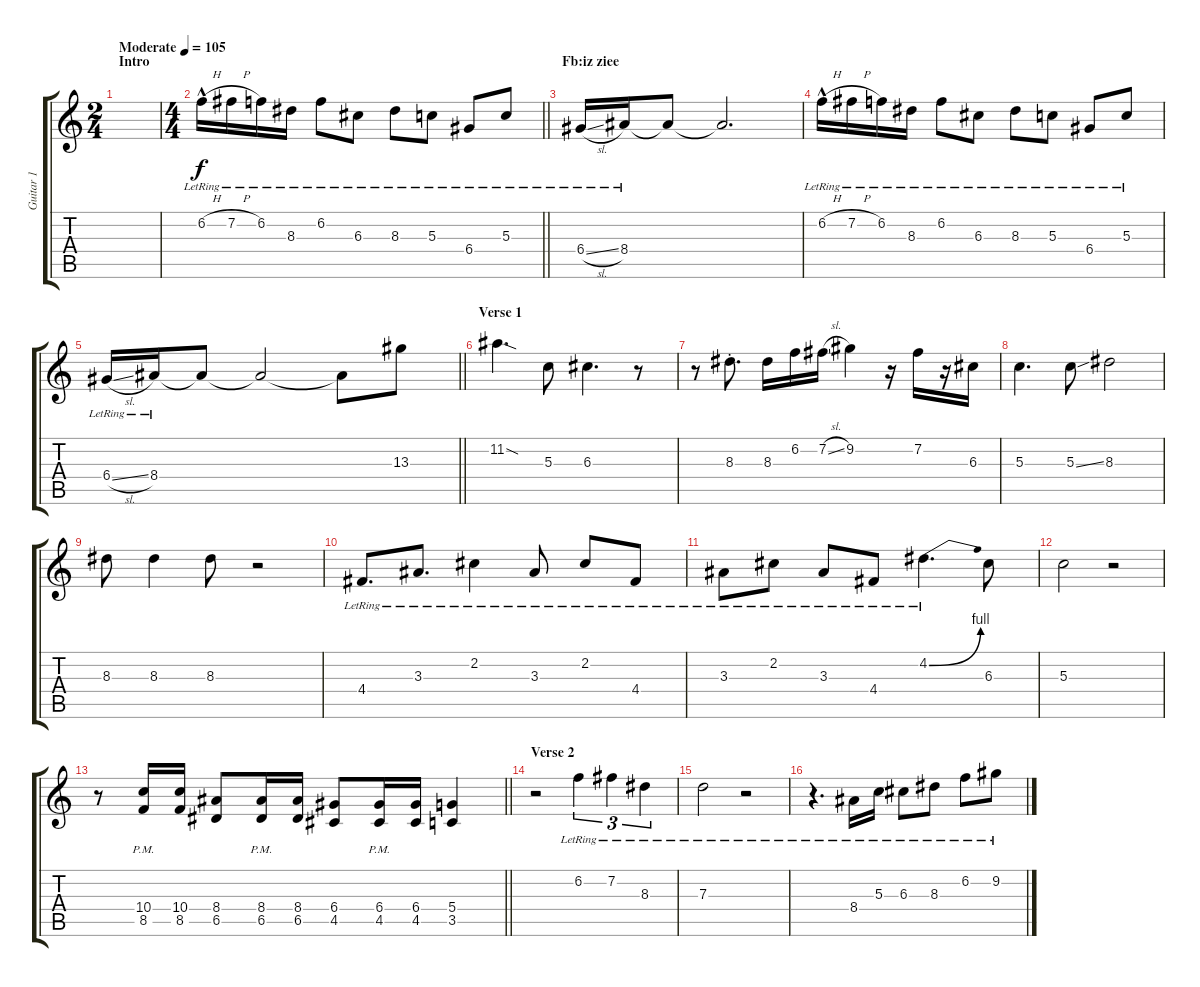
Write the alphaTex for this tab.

\track ("Guitar 1" "Guitar 1") {instrument electricguitarclean}
\staff {score tabs}
\tuning (E4 B3 G3 D3 A2 E2) {hide}
\ts (2 4)
\section ("" "Intro")
\tempo (105 "Moderate")
\clef g2
\ks c
|
\ts (4 4)
\barLineRight lightlight
6.2{h hac lr}.16 7.2{h lr}.16 6.2{lr}.16 8.3{lr}.16 6.2{lr}.8 6.3{lr}.8 8.3{lr}.8 5.3{lr}.8 6.4{lr}.8 5.3{lr}.8 |
\section ("" "Fb:iz ziee")
6.4{sl lr}.16 8.4{lr}.16 8.4{t}.8 8.4{t}.2{d} |
6.2{h hac lr}.16 7.2{h lr}.16 6.2{lr}.16 8.3{lr}.16 6.2{lr}.8 6.3{lr}.8 8.3{lr}.8 5.3{lr}.8 6.4{lr}.8 5.3{lr}.8 |
\barLineRight lightlight
6.4{sl lr}.16 8.4{lr}.16 8.4{t}.8 8.4{t}.2 8.4{t}.8 13.3.8{volume 10 instrument electricguitarjazz} |
\section ("" "Verse 1")
11.2{sod}.4{d} 5.3.8 6.3.4{d} r.8 |
r.8 8.3{st}.8{d} 8.3.16 6.2.16 7.2{sl}.16 9.2.4 r.16 7.2.16 r.16 6.3.16 |
5.3.4{d} 5.3{ss}.8 8.3.2 |
8.3.8 8.3.4 8.3.8 r.2 |
4.4{lr}.8{d} 3.3{lr}.8{d} 2.2{lr}.4 3.3{lr}.8 2.2{lr}.8 4.4{lr}.8 |
3.3{lr}.8 2.2{lr}.8 3.3{lr}.8 4.4{lr}.8 4.2{be (bend 0 0 60 4) lr}.4{d} 6.3.8 |
5.3.2 r.2 |
\barLineRight lightlight
r.8 (10.4{pm} 8.5{pm}).16 (10.4 8.5).16 (8.4 6.5).8 (8.4{pm} 6.5{pm}).16 (8.4 6.5).16 (6.4 4.5).8 (6.4{pm} 4.5{pm}).16 (6.4 4.5).16 (5.4 3.5).4 |
\section ("" "Verse 2")
r.2 6.2{lr}.4{tu (3 2)} 7.2{lr}.4{tu (3 2)} 8.3{lr}.4{tu (3 2)} |
7.3{lr}.2 r.2 |
r.4{d} 8.4{lr}.16 5.3{lr}.16 6.3{lr}.8 8.3{lr}.8 6.2{lr}.8 9.2{lr}.8
